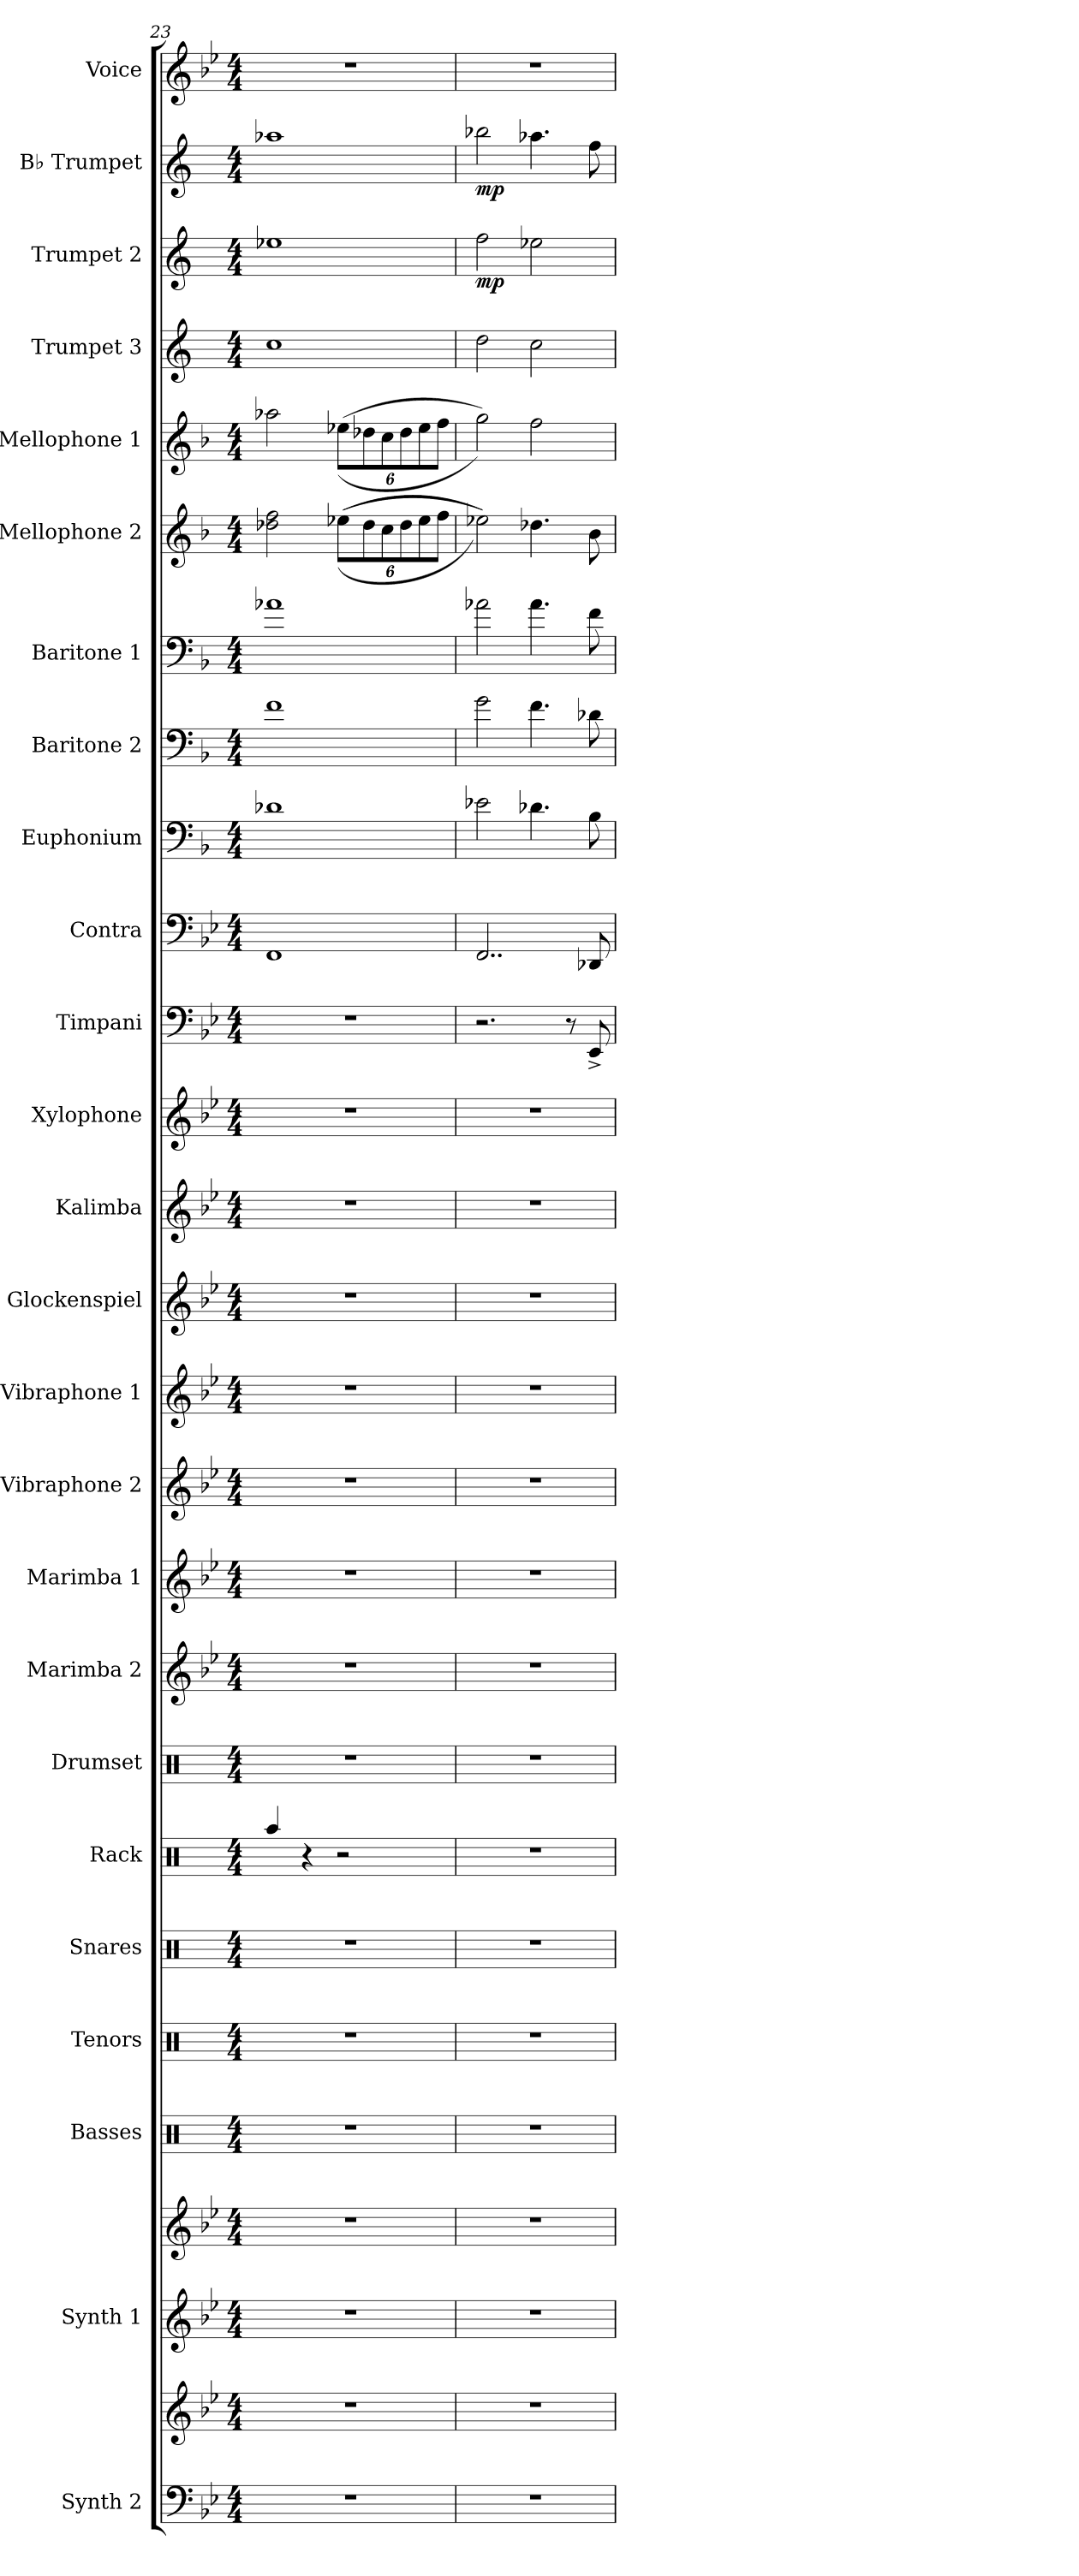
**kern	**kern	**kern	**kern	**kern	**kern	**kern	**kern	**kern	**kern	**kern	**kern	**kern	**kern	**kern	**kern	**kern	**kern	**dynam	**kern	**dynam	**kern	**dynam	**kern	**dynam	**kern	**dynam	**kern	**dynam	**kern	**dynam	**kern	**dynam	**kern	**dynam	**kern
*part25	*part25	*part24	*part24	*part23	*part22	*part21	*part20	*part19	*part18	*part17	*part16	*part15	*part14	*part13	*part12	*part11	*part10	*part10	*part9	*part9	*part8	*part8	*part7	*part7	*part6	*part6	*part5	*part5	*part4	*part4	*part3	*part3	*part2	*part2	*part1
*staff27	*staff26	*staff25	*staff24	*staff23	*staff22	*staff21	*staff20	*staff19	*staff18	*staff17	*staff16	*staff15	*staff14	*staff13	*staff12	*staff11	*staff10	*staff10	*staff9	*staff9	*staff8	*staff8	*staff7	*staff7	*staff6	*staff6	*staff5	*staff5	*staff4	*staff4	*staff3	*staff3	*staff2	*staff2	*staff1
*I"Synth 2	*	*I"Synth 1	*	*I"Basses	*I"Tenors	*I"Snares	*I"Rack	*I"Drumset	*I"Marimba 2	*I"Marimba 1	*I"Vibraphone 2	*I"Vibraphone 1	*I"Glockenspiel	*I"Kalimba	*I"Xylophone	*I"Timpani	*I"Contra	*	*I"Euphonium	*	*I"Baritone 2	*	*I"Baritone 1	*	*I"Mellophone 2	*	*I"Mellophone 1	*	*I"Trumpet 3	*	*I"Trumpet 2	*	*I"B♭ Trumpet	*	*I"Voice
*I'Synth 2	*	*I'Synth1	*	*I'Basses	*I'Tenors	*I'Snares	*I'Rack	*I'Drs.	*I'Mrm. 2	*I'Mrm. 1	*I'Vib. 2	*I'Vib. 1	*I'Glk.	*I'Kal.	*I'Xyl.	*I'Timp.	*I'Contra	*	*I'Euph	*	*I'Bari 2	*	*I'Bari 1	*	*I'Mello 2	*	*I'Mello 1	*	*I'Tpt. 3	*	*I'Tpt. 2	*	*I'Tpt. 1	*	*I'Vo.
*clefF4	*clefG2	*clefG2	*clefG2	*clefX	*clefX	*clefX	*clefX	*clefX	*clefG2	*clefG2	*clefG2	*clefG2	*clefG2	*clefG2	*clefG2	*clefF4	*clefF4	*	*clefF4	*	*clefF4	*	*clefF4	*	*clefG2	*	*clefG2	*	*clefG2	*	*clefG2	*	*clefG2	*	*clefG2
*	*	*	*	*	*	*	*	*	*	*	*	*	*ITrd-14c-24	*	*ITrd-7c-12	*	*	*	*ITrd4c7	*	*ITrd4c7	*	*ITrd4c7	*	*ITrd4c7	*	*ITrd4c7	*	*ITrd1c2	*	*ITrd1c2	*	*ITrd1c2	*	*
*k[b-e-]	*k[b-e-]	*k[b-e-]	*k[b-e-]	*k[]	*k[]	*k[]	*k[]	*k[]	*k[b-e-]	*k[b-e-]	*k[b-e-]	*k[b-e-]	*k[b-e-]	*k[b-e-]	*k[b-e-]	*k[b-e-]	*k[b-e-]	*	*k[b-e-]	*	*k[b-e-]	*	*k[b-e-]	*	*k[b-e-]	*	*k[b-e-]	*	*k[b-e-]	*	*k[b-e-]	*	*k[b-e-]	*	*k[b-e-]
*M4/4	*M4/4	*M4/4	*M4/4	*M4/4	*M4/4	*M4/4	*M4/4	*M4/4	*M4/4	*M4/4	*M4/4	*M4/4	*M4/4	*M4/4	*M4/4	*M4/4	*M4/4	*	*M4/4	*	*M4/4	*	*M4/4	*	*M4/4	*	*M4/4	*	*M4/4	*	*M4/4	*	*M4/4	*	*M4/4
=23	=23	=23	=23	=23	=23	=23	=23	=23	=23	=23	=23	=23	=23	=23	=23	=23	=23	=23	=23	=23	=23	=23	=23	=23	=23	=23	=23	=23	=23	=23	=23	=23	=23	=23	=23
1r	1r	1r	1r	1r	1r	1r	4Raa/	1r	1r	1r	1r	1r	1r	1r	1r	1r	1FF	.	1G-X	.	1B-	.	1d-X	.	2g-X\ 2b-\	.	2dd-X\	.	1b-	.	1dd-X	.	1gg-X	.	1r
.	.	.	.	.	.	.	4r	.	.	.	.	.	.	.	.	.	.	.	.	.	.	.	.	.	.	.	.	.	.	.	.	.	.	.	.
*	*	*	*	*	*	*	*	*	*	*	*	*	*	*	*	*	*	*	*	*	*	*	*	*	*Xbrackettup	*	*Xbrackettup	*	*	*	*	*	*	*	*
.	.	.	.	.	.	.	2r	.	.	.	.	.	.	.	.	.	.	.	.	.	.	.	.	.	(((12a-X\L	.	((12a-X\L	.	.	.	.	.	.	.	.
.	.	.	.	.	.	.	.	.	.	.	.	.	.	.	.	.	.	.	.	.	.	.	.	.	12g-\	.	12g-X\	.	.	.	.	.	.	.	.
.	.	.	.	.	.	.	.	.	.	.	.	.	.	.	.	.	.	.	.	.	.	.	.	.	12f\	.	12f\	.	.	.	.	.	.	.	.
.	.	.	.	.	.	.	.	.	.	.	.	.	.	.	.	.	.	.	.	.	.	.	.	.	12g-\	.	12g-\	.	.	.	.	.	.	.	.
.	.	.	.	.	.	.	.	.	.	.	.	.	.	.	.	.	.	.	.	.	.	.	.	.	12a-\	.	12a-\	.	.	.	.	.	.	.	.
.	.	.	.	.	.	.	.	.	.	.	.	.	.	.	.	.	.	.	.	.	.	.	.	.	12b-\J	.	12b-\J	.	.	.	.	.	.	.	.
=24	=24	=24	=24	=24	=24	=24	=24	=24	=24	=24	=24	=24	=24	=24	=24	=24	=24	=24	=24	=24	=24	=24	=24	=24	=24	=24	=24	=24	=24	=24	=24	=24	=24	=24	=24
!	!	!	!	!	!	!	!	!	!	!	!	!	!	!	!	!	!	!LO:DY:b	!	!	!	!	!	!	!	!	!	!	!	!	!	!	!	!	!
!	!	!	!	!	!	!	!	!	!	!	!	!	!	!	!	!	!	!LO:DY:n=1:b	!	!LO:DY:b	!	!	!	!	!	!	!	!	!	!	!	!	!	!	!
!	!	!	!	!	!	!	!	!	!	!	!	!	!	!	!	!	!	!	!	!LO:DY:n=1:b	!	!LO:DY:b	!	!	!	!	!	!	!	!	!	!	!	!	!
!	!	!	!	!	!	!	!	!	!	!	!	!	!	!	!	!	!	!	!	!	!	!LO:DY:n=1:b	!	!LO:DY:b	!	!	!	!	!	!	!	!	!	!	!
!	!	!	!	!	!	!	!	!	!	!	!	!	!	!	!	!	!	!	!	!	!	!	!	!LO:DY:n=1:b	!	!LO:DY:b	!	!	!	!	!	!	!	!	!
!	!	!	!	!	!	!	!	!	!	!	!	!	!	!	!	!	!	!	!	!	!	!	!	!	!	!LO:DY:n=1:b	!	!	!	!	!	!	!	!	!
!	!	!	!	!	!	!	!	!	!	!	!	!	!	!	!	!	!	!	!	!	!	!	!	!	!	!LO:DY:n=2:b	!	!LO:DY:b	!	!	!	!	!	!	!
!	!	!	!	!	!	!	!	!	!	!	!	!	!	!	!	!	!	!	!	!	!	!	!	!	!	!	!	!LO:DY:n=1:b	!	!LO:DY:b	!	!	!	!	!
!	!	!	!	!	!	!	!	!	!	!	!	!	!	!	!	!	!	!	!	!	!	!	!	!	!	!	!	!	!	!LO:DY:n=1:b	!	!LO:DY:b	!	!LO:DY:b	!
1r	1r	1r	1r	1r	1r	1r	1r	1r	1r	1r	1r	1r	1r	1r	1r	2.r	2..FF/	mf mp	2A-X\	mf mp	2c\	mf mp	2d-X\	mf mp	2a-X\)))	mf mf mp	2cc\))	mf mp	2cc\	mf mp	2ee-\	mp	2aa-X\	mp	1r
.	.	.	.	.	.	.	.	.	.	.	.	.	.	.	.	.	.	.	4.G-X\	.	4.B-\	.	4.d-\	.	4.g-X\	.	2b-\	.	2b-\	.	2dd-X\	.	4.gg-X\	.	.
.	.	.	.	.	.	.	.	.	.	.	.	.	.	.	.	8r	.	.	.	.	.	.	.	.	.	.	.	.	.	.	.	.	.	.	.
.	.	.	.	.	.	.	.	.	.	.	.	.	.	.	.	8EE-^/	8DD-X/	.	8E-\	.	8G-X\	.	8B-\	.	8e-\	.	.	.	.	.	.	.	8ee-\	.	.
=	=	=	=	=	=	=	=	=	=	=	=	=	=	=	=	=	=	=	=	=	=	=	=	=	=	=	=	=	=	=	=	=	=	=	=
*-	*-	*-	*-	*-	*-	*-	*-	*-	*-	*-	*-	*-	*-	*-	*-	*-	*-	*-	*-	*-	*-	*-	*-	*-	*-	*-	*-	*-	*-	*-	*-	*-	*-	*-	*-
